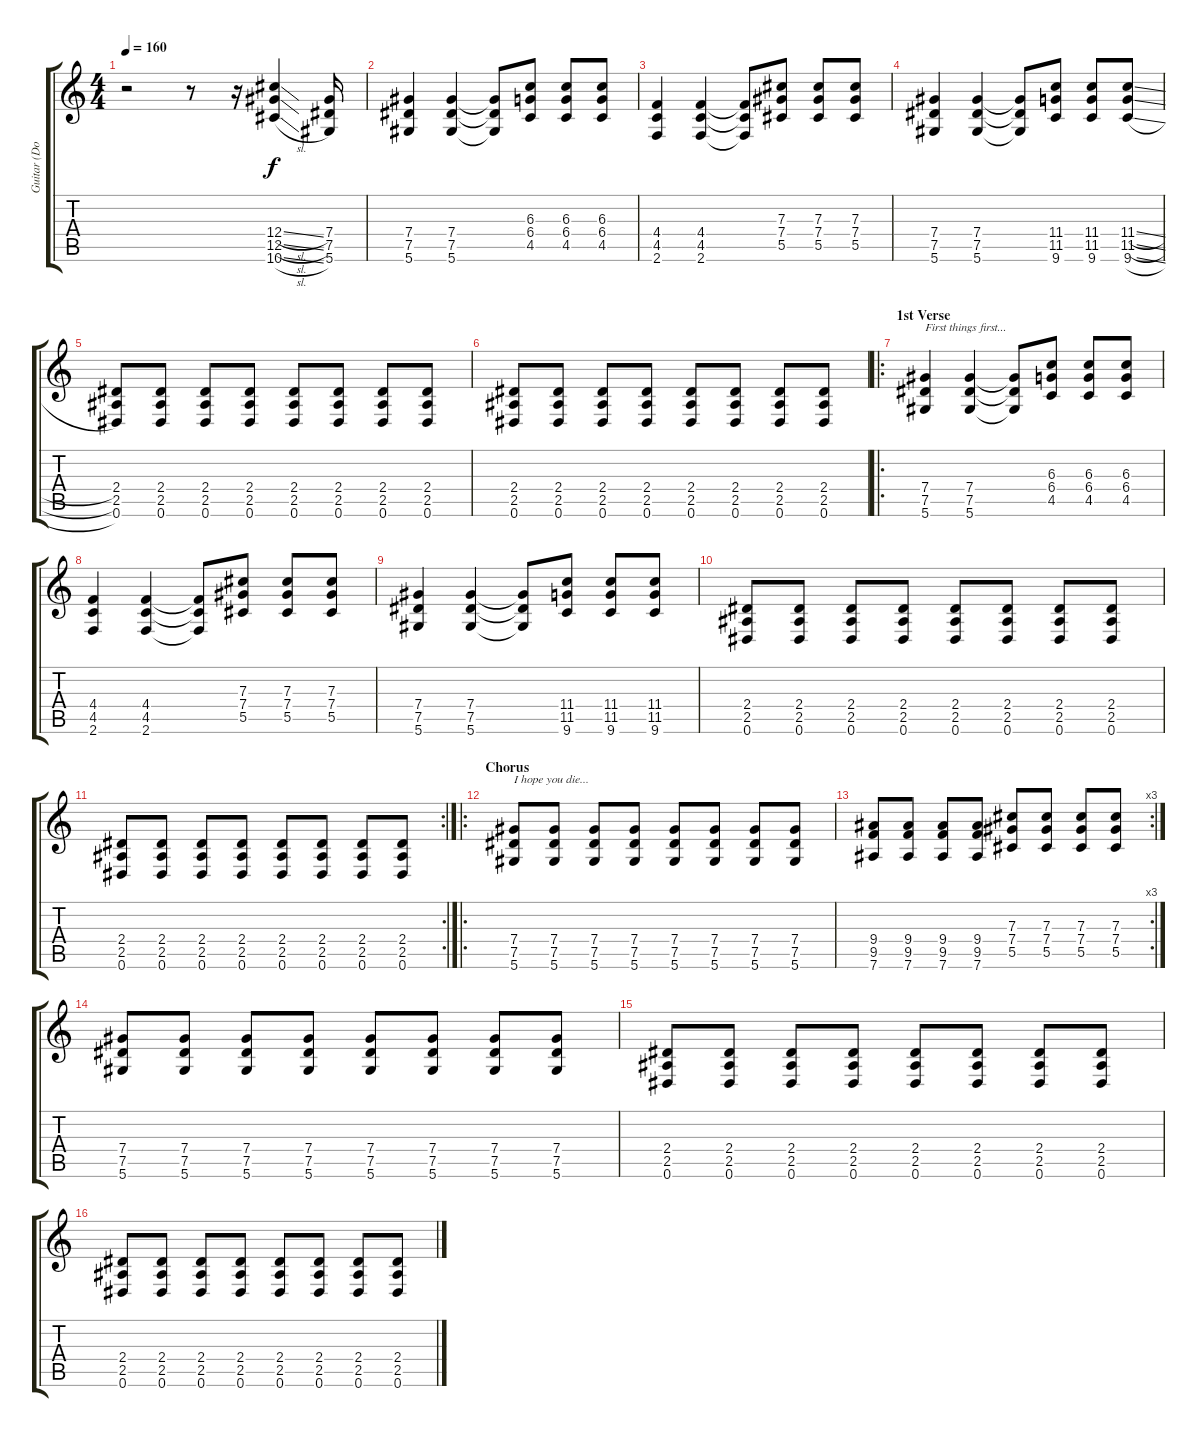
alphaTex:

\track ("Guitar (Doyle)" "Guitar (Do") {instrument distortionguitar}
\staff {score tabs}
\tuning (Eb4 Bb3 Gb3 Db3 Ab2 Eb2) {hide}
\ts (4 4)
\tempo 160
\clef g2
\ks c
r.2{dy f instrument distortionguitar} r.8 r.16 (12.4{sl} 12.5{sl} 10.6{sl}).4 (7.4 7.5 5.6).16 |
(7.4 7.5 5.6).4 (7.4 7.5 5.6).4 (7.4{t} 7.5{t} 5.6{t}).8 (6.3 6.4 4.5).8 (6.3 6.4 4.5).8 (6.3 6.4 4.5).8 |
(4.4 4.5 2.6).4 (4.4 4.5 2.6).4 (4.4{t} 4.5{t} 2.6{t}).8 (7.3 7.4 5.5).8 (7.3 7.4 5.5).8 (7.3 7.4 5.5).8 |
(7.4 7.5 5.6).4 (7.4 7.5 5.6).4 (7.4{t} 7.5{t} 5.6{t}).8 (11.4 11.5 9.6).8 (11.4 11.5 9.6).8 (11.4{sl} 11.5{sl} 9.6{sl}).8 |
(2.4 2.5 0.6).8 (2.4 2.5 0.6).8 (2.4 2.5 0.6).8 (2.4 2.5 0.6).8 (2.4 2.5 0.6).8 (2.4 2.5 0.6).8 (2.4 2.5 0.6).8 (2.4 2.5 0.6).8 |
(2.4 2.5 0.6).8 (2.4 2.5 0.6).8 (2.4 2.5 0.6).8 (2.4 2.5 0.6).8 (2.4 2.5 0.6).8 (2.4 2.5 0.6).8 (2.4 2.5 0.6).8 (2.4 2.5 0.6).8 |
\ro
\section ("" "1st Verse")
(7.4 7.5 5.6).4{txt "First things first..."} (7.4 7.5 5.6).4 (7.4{t} 7.5{t} 5.6{t}).8 (6.3 6.4 4.5).8 (6.3 6.4 4.5).8 (6.3 6.4 4.5).8 |
(4.4 4.5 2.6).4 (4.4 4.5 2.6).4 (4.4{t} 4.5{t} 2.6{t}).8 (7.3 7.4 5.5).8 (7.3 7.4 5.5).8 (7.3 7.4 5.5).8 |
(7.4 7.5 5.6).4 (7.4 7.5 5.6).4 (7.4{t} 7.5{t} 5.6{t}).8 (11.4 11.5 9.6).8 (11.4 11.5 9.6).8 (11.4 11.5 9.6).8 |
(2.4 2.5 0.6).8 (2.4 2.5 0.6).8 (2.4 2.5 0.6).8 (2.4 2.5 0.6).8 (2.4 2.5 0.6).8 (2.4 2.5 0.6).8 (2.4 2.5 0.6).8 (2.4 2.5 0.6).8 |
\rc 2
(2.4 2.5 0.6).8 (2.4 2.5 0.6).8 (2.4 2.5 0.6).8 (2.4 2.5 0.6).8 (2.4 2.5 0.6).8 (2.4 2.5 0.6).8 (2.4 2.5 0.6).8 (2.4 2.5 0.6).8 |
\ro
\section ("" "Chorus")
(7.4 7.5 5.6).8{txt "I hope you die..."} (7.4 7.5 5.6).8 (7.4 7.5 5.6).8 (7.4 7.5 5.6).8 (7.4 7.5 5.6).8 (7.4 7.5 5.6).8 (7.4 7.5 5.6).8 (7.4 7.5 5.6).8 |
\rc 3
(9.4 9.5 7.6).8 (9.4 9.5 7.6).8 (9.4 9.5 7.6).8 (9.4 9.5 7.6).8 (7.3 7.4 5.5).8 (7.3 7.4 5.5).8 (7.3 7.4 5.5).8 (7.3 7.4 5.5).8 |
(7.4 7.5 5.6).8 (7.4 7.5 5.6).8 (7.4 7.5 5.6).8 (7.4 7.5 5.6).8 (7.4 7.5 5.6).8 (7.4 7.5 5.6).8 (7.4 7.5 5.6).8 (7.4 7.5 5.6).8 |
(2.4 2.5 0.6).8 (2.4 2.5 0.6).8 (2.4 2.5 0.6).8 (2.4 2.5 0.6).8 (2.4 2.5 0.6).8 (2.4 2.5 0.6).8 (2.4 2.5 0.6).8 (2.4 2.5 0.6).8 |
(2.4 2.5 0.6).8 (2.4 2.5 0.6).8 (2.4 2.5 0.6).8 (2.4 2.5 0.6).8 (2.4 2.5 0.6).8 (2.4 2.5 0.6).8 (2.4 2.5 0.6).8 (2.4 2.5 0.6).8
